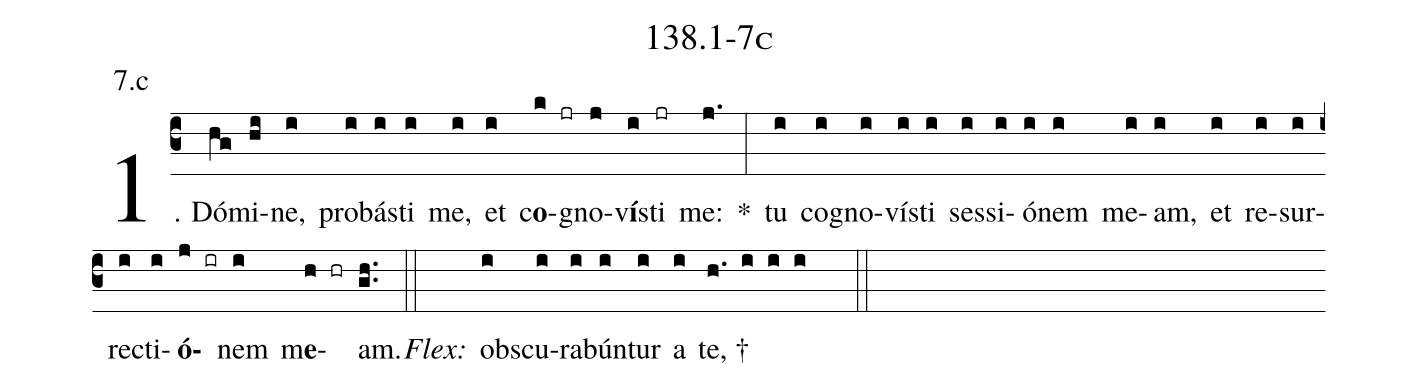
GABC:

name: 138.1-7c;
annotation: 7.c;
%%
(c3)1. Dó(hg)mi(hi)ne,(i) pro(i)bás(i)ti(i) me,(i) et(i) c<b>o</b>(k jr)gno(j)v<b>í</b>s(i)ti(jr) me:(j.) *(:) tu(i) co(i)gno(i)vís(i)ti(i) ses(i)si(i)ó(i)nem(i) me(i)am,(i) et(i) re(i)sur(i)rec(i)ti(i)<b>ó</b>(j ir)nem(i) m<b>e</b>(h hr)am.(gh..) (::)
<i>Flex:</i>()  obs(i)cu(i)ra(i)bún(i)tur(i) a(i) te, †(h. i i i  ::)
